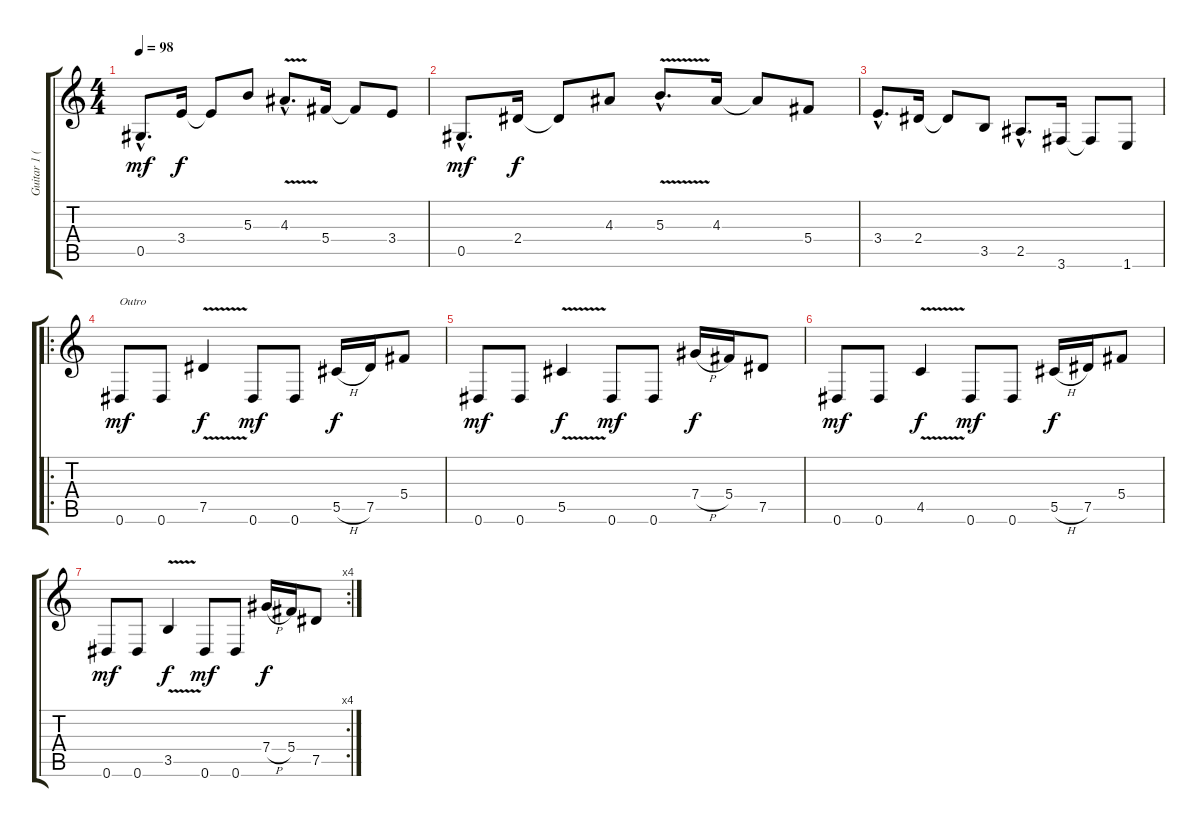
\track ("Guitar 1 (Rhythm)" "Guitar 1 (") {instrument distortionguitar}
\staff {score tabs}
\tuning (Eb4 Bb3 Gb3 Db3 Ab2 Eb2) {hide}
\ts (4 4)
\tempo 98
\clef g2
\ks c
0.5{hac}.8{d dy mf} 3.4.16{dy f} 3.4{t}.8 5.3.8 4.3{v hac}.8{d} 5.4.16 5.4{t}.8 3.4.8 |
0.5{hac}.8{d dy mf} 2.4.16{dy f} 2.4{t}.8 4.3.8 5.3{v hac}.8{d} 4.3.16 4.3{t}.8 5.4.8 |
3.4{hac}.8{d} 2.4.16 2.4{t}.8 3.5.8 2.5{hac}.8{d} 3.6.16 3.6{t}.8 1.6.8 |
\ro
0.6.8{txt "Outro" dy mf} 0.6.8 7.5{v}.4{dy f} 0.6.8{dy mf} 0.6.8 5.5{h}.16{dy f} 7.5.16 5.4.8 |
0.6.8{dy mf} 0.6.8 5.5{v}.4{dy f} 0.6.8{dy mf} 0.6.8 7.4{h}.16{dy f} 5.4.16 7.5.8 |
0.6.8{dy mf} 0.6.8 4.5{v}.4{dy f} 0.6.8{dy mf} 0.6.8 5.5{h}.16{dy f} 7.5.16 5.4.8 |
\rc 4
0.6.8{dy mf} 0.6.8 3.5{v}.4{dy f} 0.6.8{dy mf} 0.6.8 7.4{h}.16{dy f} 5.4.16 7.5.8
